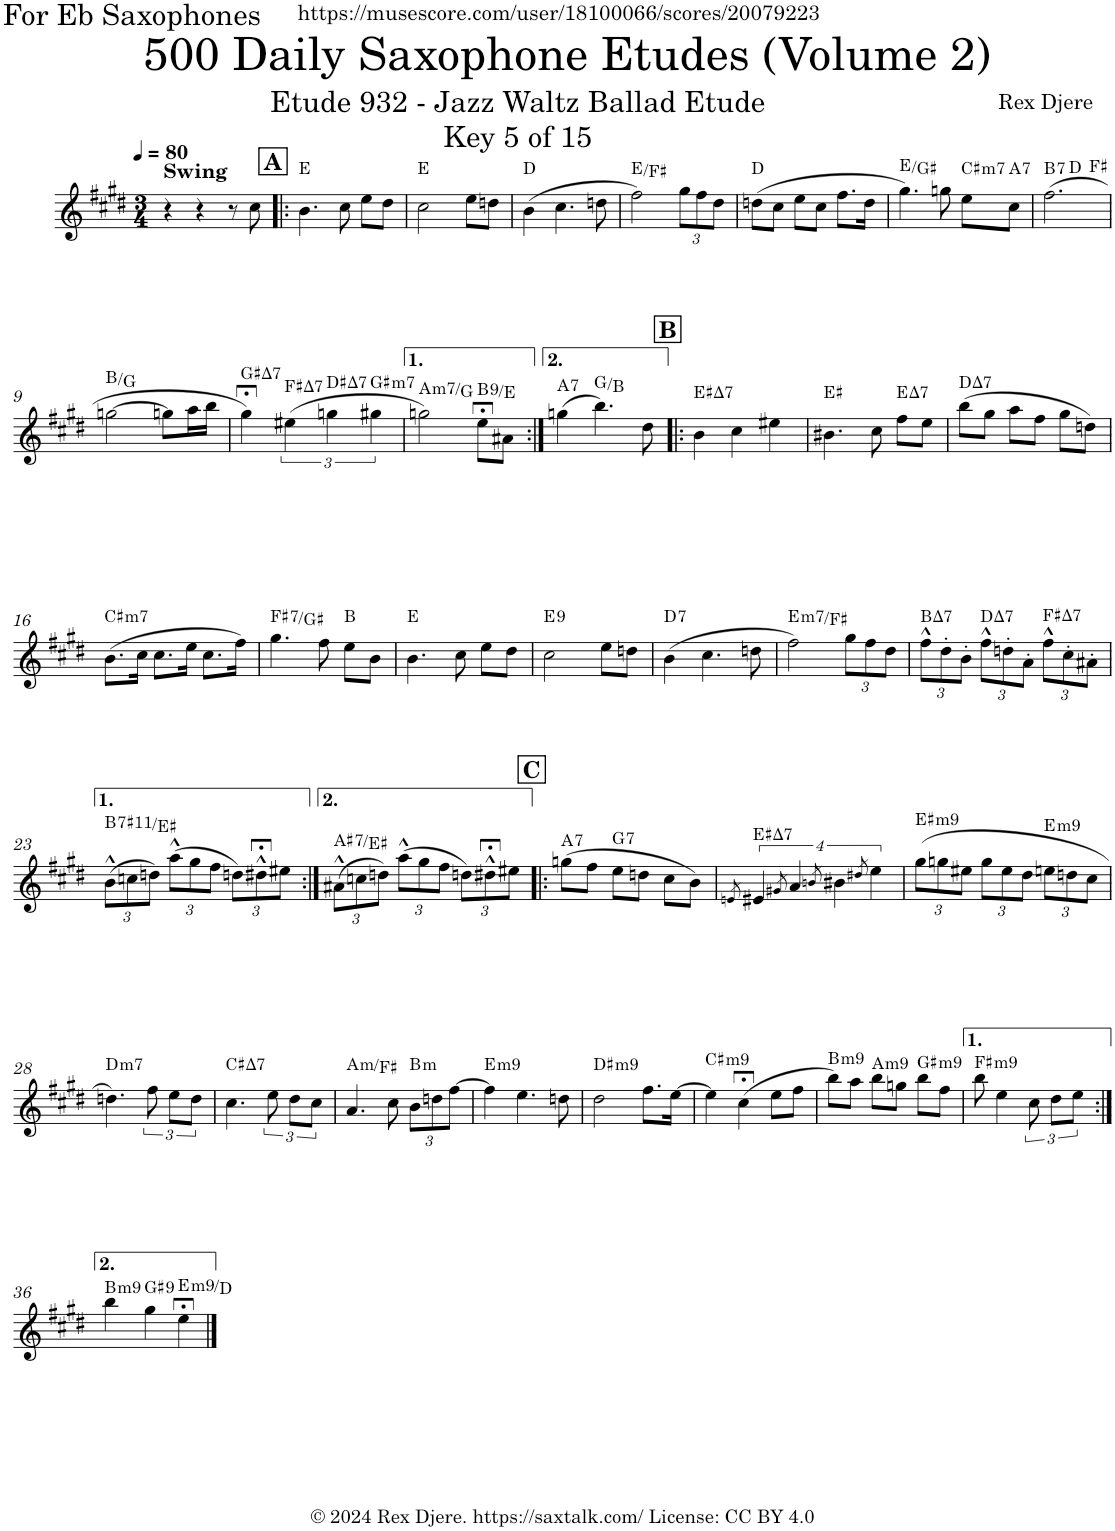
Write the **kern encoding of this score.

**kern	**harte
*part1	*part1
*staff1	*
*I"Alto Saxophone	*
*I'A. Sax.	*
*clefG2	*
*Trd5c9	*
*k[f#c#g#d#]	*
*M3/4	*
*MM80	*
=1	=1
!LO:TX:a:B:t=Swing	!
4r	.
4r	.
8r	.
8cc#\	.
!!LO:REH:place=s1:a:B:cj:fs=14:t=A
=2!|:	=2!|:
4.b\	E:maj
8cc#\	.
8ee\L	.
8dd#\J	.
=3	=3
2cc#\	E:maj
8ee\L	.
8ddn\J	.
=4	=4
(4b\	D:maj
4.cc#\	.
8ddn\	.
=5	=5
2ff#\)	E:maj/2
*Xbrackettup	*
12gg#\L	.
12ff#\	.
12dd#\J	.
=6	=6
(8ddn\L	D:maj
8cc#\J	.
8ee\L	.
8cc#\J	.
8.ff#\L	.
16dd\Jk	.
=7	=7
4.gg#\)	E:maj/3
8ggn\	.
!	!LO:H:kt=m7
8ee\L	C#:min7
!	!LO:H:kt=7
8cc#\J	A:7
=8	=8
!	!LO:H:kt=7
*^	*
*	*^	*
(2.ff#\	4ryy	2ryy	B:7
.	2ryy	.	D:maj
.	.	4ryy	F#:maj
*v	*v	*v	*
!!LO:LB:g=z
=9	=9
[2ggn\	B:maj/b6
8ggn\L]	.
16aa\L	.
16bb\JJ	.
=10	=10
!	!LO:H:kt=7
4gg#;<\)	G#:maj7
*brackettup	*
!	!LO:H:kt=7
(6ee#X\	F#:maj7
!	!LO:H:kt=7
6ggn\	D#:maj7
!	!LO:H:kt=m7
6gg#X\	G#:min7
=11	=11
!	!LO:H:kt=m7
2ggn\)	A:min7/b7
!	!LO:H:kt=9
8ee;<\L	B:9/4
8a#X\J	.
=12:|!	=12:|!
!	!LO:H:kt=7
(4ggn\	A:7
4.bb\)	G:maj/3
8dd#\	.
!!LO:REH:place=s1:a:B:cj:fs=14:t=B
=13!|:	=13!|:
!	!LO:H:kt=7
4b\	E#:maj7
4cc#\	.
4ee#X\	.
=14	=14
4.b#X\	E#:maj
8cc#\	.
!	!LO:H:kt=7
8ff#\L	E:maj7
8ee\J	.
=15	=15
!	!LO:H:kt=7
(8bb\L	D:maj7
8gg#\J	.
8aa\L	.
8ff#\J	.
8gg#\L	.
8ddn\J)	.
!!LO:LB:g=z
=16	=16
!	!LO:H:kt=m7
(8.b\L	C#:min7
16cc#\Jk	.
8.cc#\L	.
16ee\Jk	.
8.cc#\L	.
16ff#\Jk)	.
=17	=17
!	!LO:H:kt=7
4.gg#\	F#:7/2
8ff#\	.
8ee\L	B:maj
8b\J	.
=18	=18
4.b\	E:maj
8cc#\	.
8ee\L	.
8dd#\J	.
=19	=19
!	!LO:H:kt=9
2cc#\	E:9
8ee\L	.
8ddn\J	.
=20	=20
!	!LO:H:kt=7
(4b\	D:7
4.cc#\	.
8ddn\	.
=21	=21
!	!LO:H:kt=m7
2ff#\)	E:min7/2
*Xbrackettup	*
12gg#\L	.
12ff#\	.
12dd#\J	.
=22	=22
!	!LO:H:kt=7
12ff#^^\L	B:maj7
12dd#'\	.
12b'\J	.
!	!LO:H:kt=7
12ff#^^\L	D:maj7
12ddn'\	.
12a'\J	.
!	!LO:H:kt=7
12ff#^^\L	F#:maj7
12cc#'\	.
12a#X'\J	.
!!LO:LB:g=z
=23	=23
!	!LO:H:kt=7
(12b^^\L	B:7(#11)/#4
12ccn\	.
12ddn\J)	.
(12aa^^\L	.
12gg#\	.
12ff#\J	.
12ddn\L)	.
12dd#X;<^^\	.
12ee#X\J	.
=24:|!	=24:|!
!	!LO:H:kt=7
(12a#X^^\L	A#:7/5
12ccn\	.
12ddn\J)	.
(12aa^^\L	.
12gg#\	.
12ff#\J	.
12ddn\L)	.
12dd#X;<^^\	.
12ee#X\J	.
!!LO:REH:place=s1:a:B:cj:fs=14:t=C
=25!|:	=25!|:
!	!LO:H:kt=7
(8ggn\L	A:7
8ff#\J	.
!	!LO:H:kt=7
8ee\L	G:7
8ddn\J	.
8cc#\L	.
8b\J)	.
=26	=26
8qen/	.
*brackettup	*
!	!LO:H:kt=7
16%3e#X/	E#:maj7
8qg#X/	.
16%3a/	.
8qbn/	.
16%3b#X\	.
8qdd#X/	.
16%3ee\	.
=27	=27
*Xbrackettup	*
!	!LO:H:kt=m9
(>12gg#\L	E#:min9
12ggn\	.
12ee#X\J	.
12gg\L	.
12ee#\	.
12dd#\J	.
!	!LO:H:kt=m9
12een\L	E:min9
12ddn\	.
12cc#\J	.
!!LO:LB:g=z
=28	=28
!	!LO:H:kt=m7
4.ddn\)	D:min7
8ff#\	.
8ee\L	.
8dd\J	.
=29	=29
!	!LO:H:kt=7
4.cc#\	C#:maj7
8ee\	.
8dd#\L	.
8cc#\J	.
=30	=30
!	!LO:H:kt=m
4.a/	A:min/6
8cc#\	.
!	!LO:H:kt=m
12b\L	B:min
12ddn\	.
[12ff#\J	.
=31	=31
!	!LO:H:kt=m9
4ff#\]	E:min9
4.ee\	.
8ddn\	.
=32	=32
!	!LO:H:kt=m9
2dd#\	D#:min9
8.ff#\L	.
[16ee\Jk	.
=33	=33
!	!LO:H:kt=m9
4ee\]	C#:min9
(4cc#;<\	.
8ee\L	.
8ff#\J	.
=34	=34
!	!LO:H:kt=m9
8bb\L)	B:min9
8aa\J	.
!	!LO:H:kt=m9
8bb\L	A:min9
8ggn\J	.
!	!LO:H:kt=m9
8bb\L	G#:min9
8ff#\J	.
=35	=35
!	!LO:H:kt=m9
8bb\	F#:min9
4ee\	.
8cc#\	.
8dd#\L	.
8ee\J	.
!!LO:LB:g=z
=36:|!	=36:|!
!	!LO:H:kt=m9
4bb\	B:min9
!	!LO:H:kt=9
4gg#\	G#:9
!	!LO:H:kt=m9
4ee;<\	E:min9/b7
==	==
*-	*-
